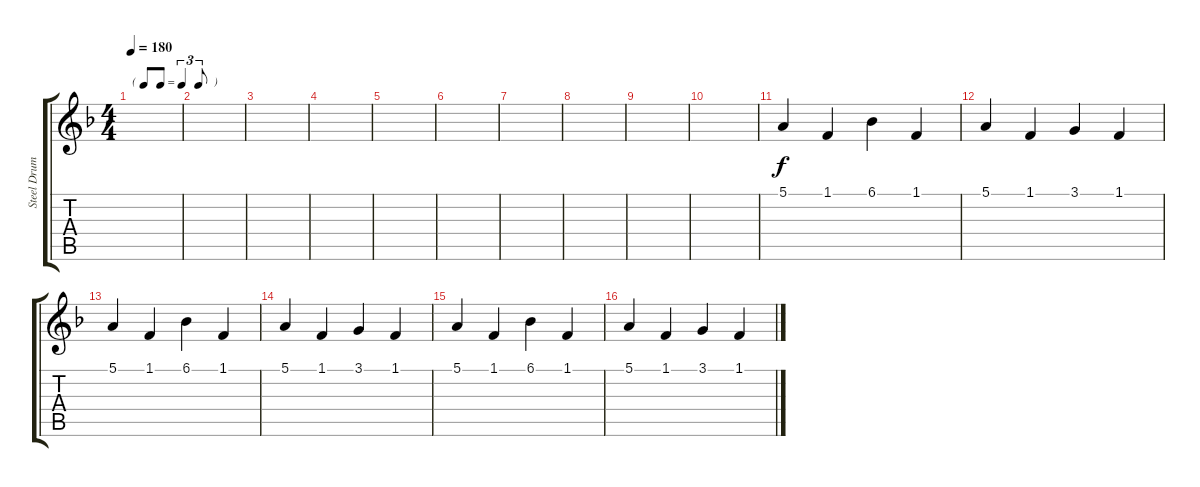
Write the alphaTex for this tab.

\track ("Steel Drums" "Steel Drum") {instrument steeldrums}
\staff {score tabs}
\tuning (E4 B3 G3 D3 A2 E2) {hide}
\ts (4 4)
\tf triplet8th
\tempo 180
\clef g2
\ks f
|
|
|
|
|
|
|
|
|
|
5.1.4 1.1.4 6.1.4 1.1.4 |
5.1.4 1.1.4 3.1.4 1.1.4 |
5.1.4 1.1.4 6.1.4 1.1.4 |
5.1.4 1.1.4 3.1.4 1.1.4 |
5.1.4 1.1.4 6.1.4 1.1.4 |
5.1.4 1.1.4 3.1.4 1.1.4
